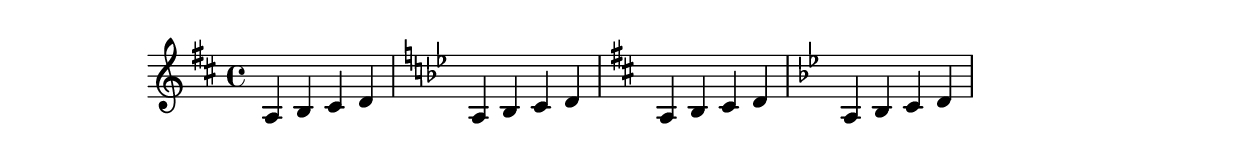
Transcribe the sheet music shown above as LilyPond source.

%% Do not edit this file; it is automatically
%% generated from LSR http://lsr.dsi.unimi.it
%% This file is in the public domain.
\version "2.13.39"

\header {
  lsrtags = "pitches"

%% Translation of GIT committish: 5160eccb26cee0bfd802d844233e4a8d795a1e94
doctitlees = "Evitar que se impriman becuadros cuando cambia la armadura"

texidoces = "

Cuando cambia la armadura de la tonalidad, se imprimen becuadros
automáticamente para cancelar las alteraciones de las armaduras
anteriores.  Esto se puede evitar estableciendo al valor @qq{falso} la
propiedad @code{printKeyCancellation} del contexto @code{Staff}.

"


%% Translation of GIT committish: 0a868be38a775ecb1ef935b079000cebbc64de40
doctitlede = "Auflösungzeichen nicht setzen wenn die Tonart wechselt"

texidocde = "
Wenn die Tonart wechselt, werden automatisch Auflösungszeichen ausgegeben,
um Versetzungszeichen der vorherigen Tonart aufzulösen.  Das kann
verhindert werden, indem die @code{printKeyCancellation}-Eigenschaft
im @code{Staff}-Kontext auf \"false\" gesetzt wird.
"

%% Translation of GIT committish: 4ab2514496ac3d88a9f3121a76f890c97cedcf4e
  texidocfr = "
Après un changement de tonalité, un bécarre est imprimé pour annuler
toute altération précédente.  Ceci peut être supprimé en réglant à
@code{\"false\"} la propriété @code{printKeyCancellation} du contexte
@code{Staff}.

"

  doctitlefr = "Suppression des bécarres superflus après un changement de
tonalité"

  texidoc = "
When the key signature changes, natural signs are automatically printed
to cancel any accidentals from previous key signatures.  This may be
prevented by setting to @code{f} the @code{printKeyCancellation}
property in the @code{Staff} context.

"
  doctitle = "Preventing natural signs from being printed when the key signature changes"
} % begin verbatim

\relative c' {
  \key d \major
  a4 b cis d
  \key g \minor
  a4 bes c d
  \set Staff.printKeyCancellation = ##f
  \key d \major
  a4 b cis d
  \key g \minor
  a4 bes c d
}

